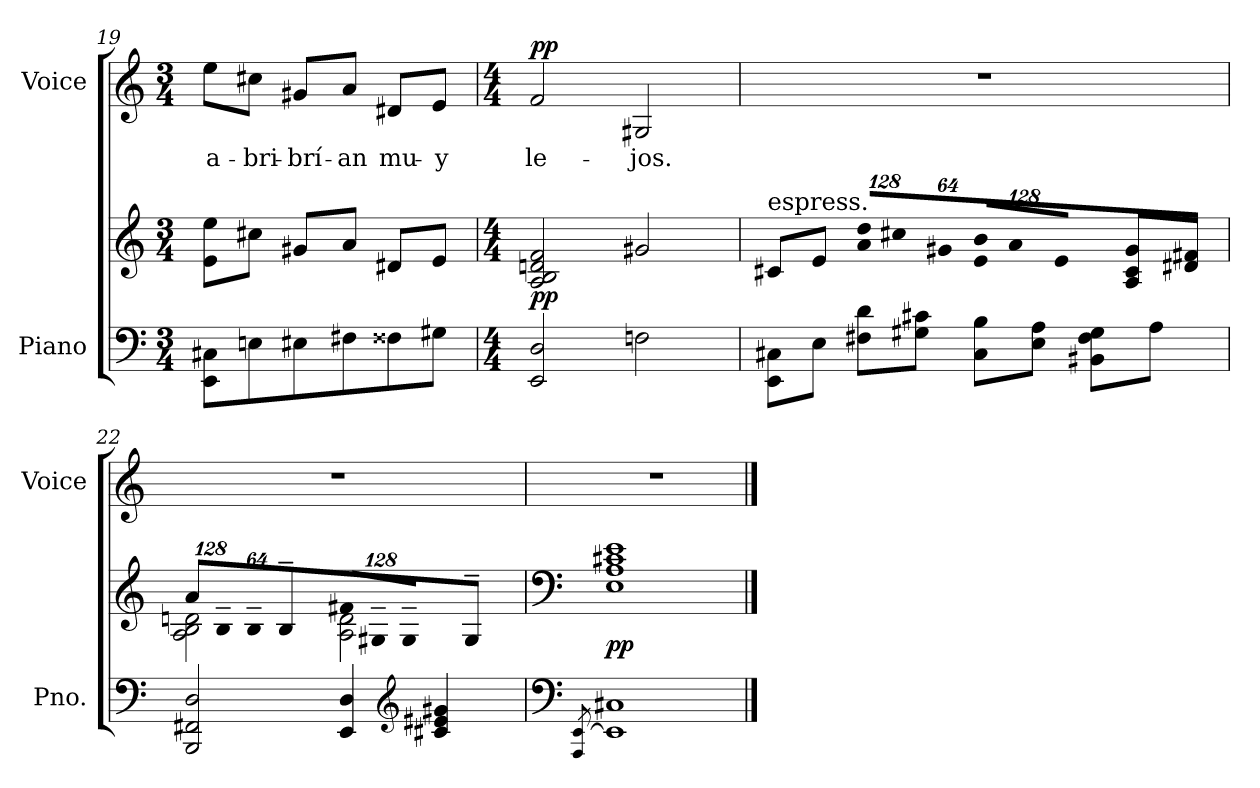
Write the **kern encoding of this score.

**kern	**kern	**dynam	**kern	**text	**dynam
*part2	*part2	*part2	*part1	*part1	*part1
*staff3	*staff2	*staff2/3	*staff1	*staff1	*staff1
*I"Piano	*	*	*I"Voice	*	*
*I'Pno.	*	*	*I'Voice	*	*
!!LO:LB:g=z
*clefF4	*clefG2	*	*clefG2	*	*
*k[]	*k[]	*	*k[]	*	*
*M3/4	*M3/4	*	*M3/4	*	*
=19	=19	=19	=19	=19	=19
!	!	!	!	!LO:LY:b:color=#000000	!
8EEi\ 8C#XiL	8ei\ 8eeiL	.	8eei\L	a-	.
!	!	!	!	!LO:LY:b:color=#000000	!
8Eni\	8cc#Xi\J	.	8cc#Xi\J	-bri-	.
!	!	!	!	!LO:LY:b:color=#000000	!
8E#Xi\	8g#Xi/L	.	8g#Xi/L	-brí-	.
!	!	!	!	!LO:LY:b:color=#000000	!
8F#Xi\	8ai/J	.	8ai/J	-an	.
!	!	!	!	!LO:LY:b:color=#000000	!
8F##Xi\	8d#Xi/L	.	8d#Xi/L	mu-	.
!	!	!	!	!LO:LY:b:color=#000000	!
8G#Xi\J	8ei/J	.	8ei/J	-y	.
=20	=20	=20	=20	=20	=20
*M4/4	*M4/4	*	*M4/4	*	*
!	!	!	!	!LO:LY:b:color=#000000	!
2EEi/ 2Di	2Ai/ 2Bi 2dni 2fi	pp	2fi/	le-	pp
!	!	!	!	!LO:LY:b:color=#000000	!
2Fni\	2g#Xi/	.	2G#Xi/	-jos.	.
=21	=21	=21	=21	=21	=21
!	!LO:TX:a:t=espress.	!	!	!	!
8EEi\ 8C#XiL	8c#Xi/L	.	1r	.	.
8Ei\J	8ei/J	.	.	.	.
*	*Xbrackettup	*	*	*	*
!	!LO:N:vis=8	!	!	!	!
8F#Xi\ 8diL	1024%85ai\ 1024%85ddiL	.	.	.	.
!	!LO:N:vis=8	!	!	!	!
.	1024%85cc#Xi\	.	.	.	.
8G#Xi\ 8c#XiJ	.	.	.	.	.
!	!LO:N:vis=8	!	!	!	!
.	512%43g#Xi\J	.	.	.	.
!	!LO:N:vis=8	!	!	!	!
8C#i\ 8BiL	1024%85ei/ 1024%85biL	.	.	.	.
!	!LO:N:vis=8	!	!	!	!
.	1024%85ai/	.	.	.	.
8Ei\ 8AiJ	.	.	.	.	.
!	!LO:N:vis=8	!	!	!	!
.	512%43ei/J	.	.	.	.
8BB#Xi\ 8F#i 8G#iL	8Ai/ 8c#i 8g#iL	.	.	.	.
8Ai\J	8d#Xi/ 8f#XiJ	.	.	.	.
!!LO:PB:g=z
=22	=22	=22	=22	=22	=22
!	!LO:N:vis=8	!	!	!	!
*	*^	*	*	*	*
2BBBi/ 2FF#Xi 2Di	1024%85ai/L	2Ai\ 2Bi 2dni	.	1r	.	.
!	!LO:N:vis=8	!	!	!	!	!
.	1024%85B~i/	.	.	.	.	.
!	!LO:N:vis=8	!	!	!	!	!
.	512%43B~i/J	.	.	.	.	.
.	4B~i/	.	.	.	.	.
!	!LO:N:vis=8	!	!	!	!	!
4EEi/ 4Di	1024%85f#Xi/L	2Ai\ 2di	.	.	.	.
!	!LO:N:vis=8	!	!	!	!	!
.	1024%85G#X~i/	.	.	.	.	.
!	!LO:N:vis=8	!	!	!	!	!
.	512%43G#~i/J	.	.	.	.	.
*clefG2	*	*	*	*	*	*
4c#Xi/ 4e#Xi 4g#Xi	4G#~i/	.	.	.	.	.
*	*v	*v	*	*	*	*
=23	=23	=23	=23	=23	=23
*clefF4	*clefF4	*	*	*	*
8qAAAi/ [<8qEEi	.	.	.	.	.
1EEi] 1C#Xi	1Ei 1Ai 1c#Xi 1ei	pp	1r	.	.
==	==	==	==	==	==
*-	*-	*-	*-	*-	*-
